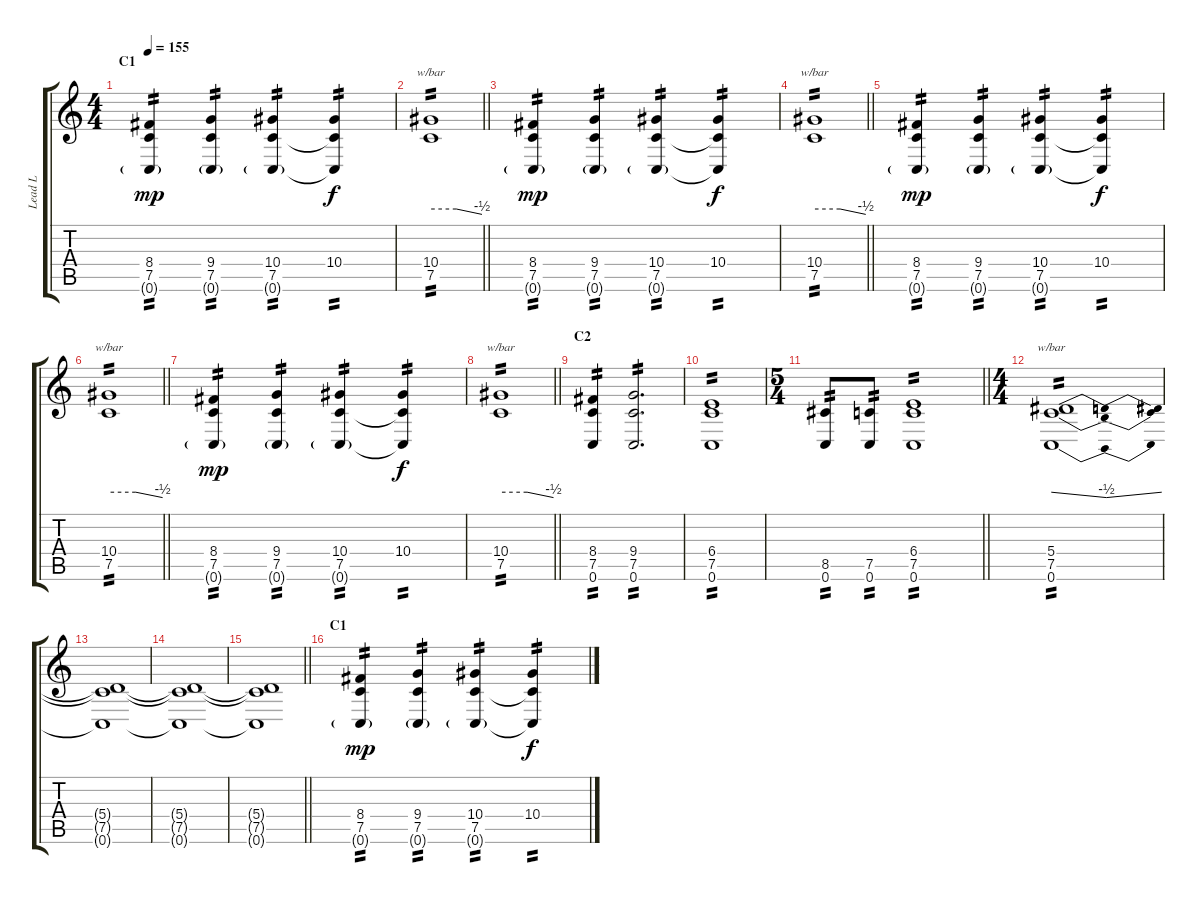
\track ("Lead L" "Lead L") {instrument overdrivenguitar}
\staff {score tabs}
\tuning (C4 G3 Eb3 Bb2 F2 C2) {hide}
\ts (4 4)
\section ("" "C1")
\tempo 155
\clef g2
\ks c
(8.4 7.5 0.6{g}).4{tp 2 dy mp} (9.4 7.5 0.6{g}).4{tp 2} (10.4 7.5 0.6{g}).4{tp 2} (10.4 7.5{t} 0.6{t}).4{tp 2 dy f} |
\barLineRight lightlight
(10.4 7.5).1{tbe (custom default 0 0 30 0 60 -2) tp 2} |
\section ("" "")
(8.4 7.5 0.6{g}).4{tp 2 dy mp} (9.4 7.5 0.6{g}).4{tp 2} (10.4 7.5 0.6{g}).4{tp 2} (10.4 7.5{t} 0.6{t}).4{tp 2 dy f} |
\barLineRight lightlight
(10.4 7.5).1{tbe (custom default 0 0 30 0 60 -2) tp 2} |
\section ("" "")
(8.4 7.5 0.6{g}).4{tp 2 dy mp} (9.4 7.5 0.6{g}).4{tp 2} (10.4 7.5 0.6{g}).4{tp 2} (10.4 7.5{t} 0.6{t}).4{tp 2 dy f} |
\barLineRight lightlight
(10.4 7.5).1{tbe (custom default 0 0 30 0 60 -2) tp 2} |
\section ("" "")
(8.4 7.5 0.6{g}).4{tp 2 dy mp} (9.4 7.5 0.6{g}).4{tp 2} (10.4 7.5 0.6{g}).4{tp 2} (10.4 7.5{t} 0.6{t}).4{tp 2 dy f} |
\barLineRight lightlight
(10.4 7.5).1{tbe (custom default 0 0 30 0 60 -2) tp 2} |
\section ("" "C2")
(8.4 7.5 0.6).4{tp 2} (9.4 7.5 0.6).2{d tp 2} |
(6.4 7.5 0.6).1{tp 2} |
\ts (5 4)
\barLineRight lightlight
(8.5 0.6).8{tp 2} (7.5 0.6).8{tp 2} (6.4 7.5 0.6).1{tp 2} |
\ts (4 4)
\section ("" "")
(5.4 7.5 0.6).1{tbe (dip default 0 0 30 -2 60 0) tp 2} |
(5.4{t} 7.5{t} 0.6{t}).1 |
(5.4{t} 7.5{t} 0.6{t}).1 |
\barLineRight lightlight
(5.4{t} 7.5{t} 0.6{t}).1 |
\section ("" "C1")
(8.4 7.5 0.6{g}).4{tp 2 dy mp} (9.4 7.5 0.6{g}).4{tp 2} (10.4 7.5 0.6{g}).4{tp 2} (10.4 7.5{t} 0.6{t}).4{tp 2 dy f}
